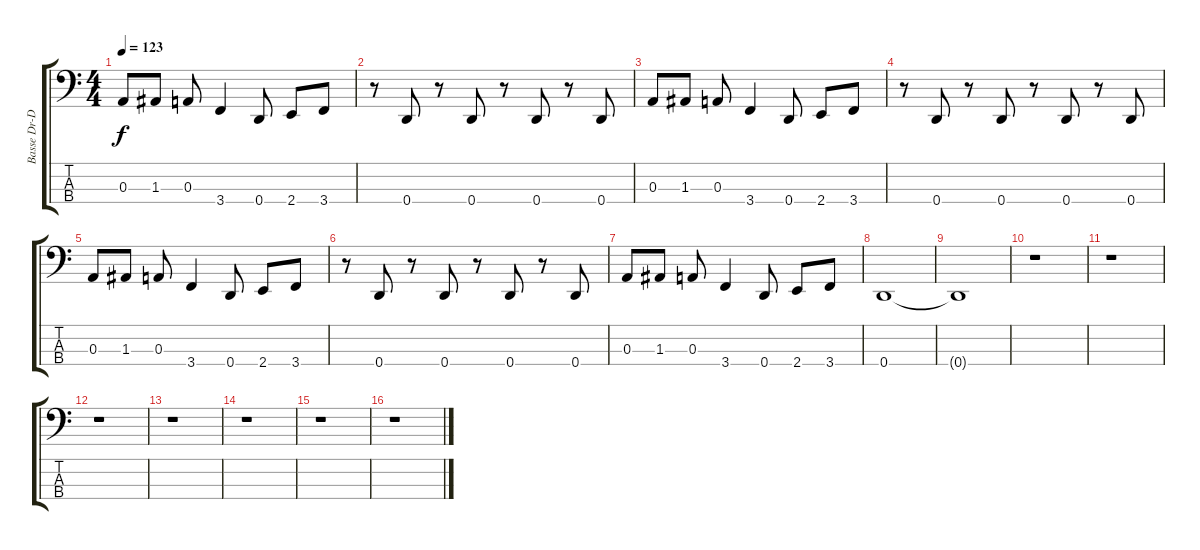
\track ("Basse Dr-D" "Basse Dr-D") {instrument electricbassfinger}
\staff {score tabs}
\tuning (G2 D2 A1 D1) {hide}
\ts (4 4)
\tempo 123
\clef f4
\ks c
0.3.8{dy f} 1.3.8 0.3.8 3.4.4 0.4.8 2.4.8 3.4.8 |
r.8 0.4.8 r.8 0.4.8 r.8 0.4.8 r.8 0.4.8 |
0.3.8 1.3.8 0.3.8 3.4.4 0.4.8 2.4.8 3.4.8 |
r.8 0.4.8 r.8 0.4.8 r.8 0.4.8 r.8 0.4.8 |
0.3.8 1.3.8 0.3.8 3.4.4 0.4.8 2.4.8 3.4.8 |
r.8 0.4.8 r.8 0.4.8 r.8 0.4.8 r.8 0.4.8 |
0.3.8 1.3.8 0.3.8 3.4.4 0.4.8 2.4.8 3.4.8 |
0.4.1 |
0.4{t}.1 |
r.1 |
r.1 |
r.1 |
r.1 |
r.1 |
r.1 |
r.1
